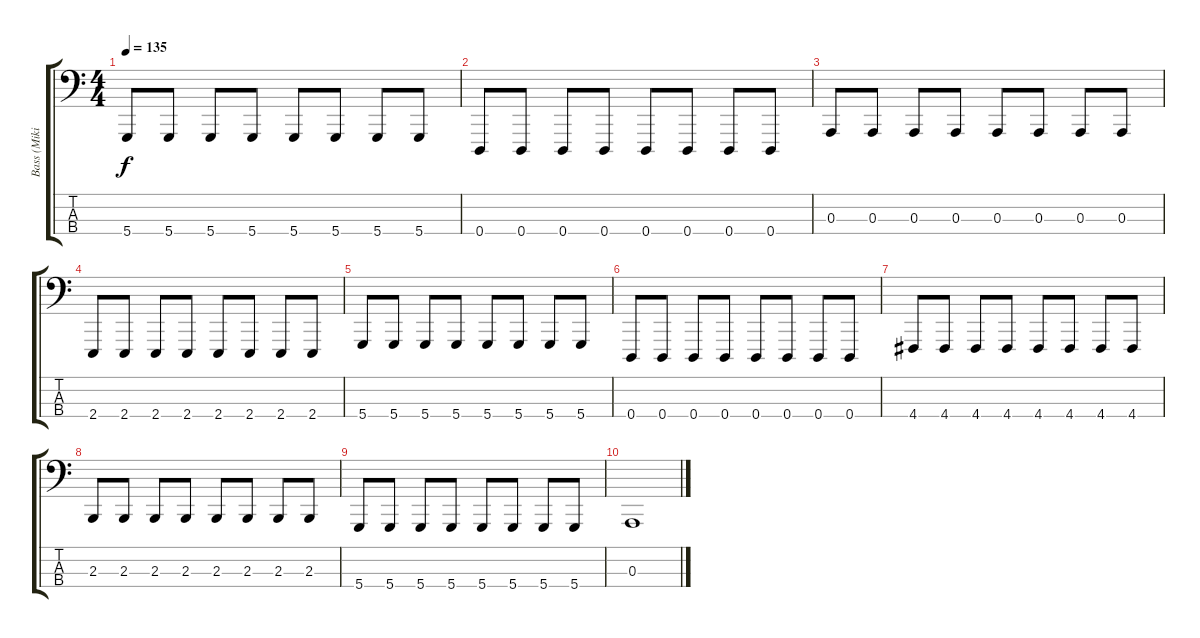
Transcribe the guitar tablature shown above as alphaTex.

\track ("Bass (Miki)" "Bass (Miki") {instrument synthbrass1}
\staff {score tabs}
\tuning (G2 D2 A1 D1) {hide}
\ts (4 4)
\tempo 135
\clef f4
\ks c
5.4.8{dy f} 5.4.8 5.4.8 5.4.8 5.4.8 5.4.8 5.4.8 5.4.8 |
0.4.8 0.4.8 0.4.8 0.4.8 0.4.8 0.4.8 0.4.8 0.4.8 |
0.3.8 0.3.8 0.3.8 0.3.8 0.3.8 0.3.8 0.3.8 0.3.8 |
2.4.8 2.4.8 2.4.8 2.4.8 2.4.8 2.4.8 2.4.8 2.4.8 |
5.4.8 5.4.8 5.4.8 5.4.8 5.4.8 5.4.8 5.4.8 5.4.8 |
0.4.8 0.4.8 0.4.8 0.4.8 0.4.8 0.4.8 0.4.8 0.4.8 |
4.4.8 4.4.8 4.4.8 4.4.8 4.4.8 4.4.8 4.4.8 4.4.8 |
2.3.8 2.3.8 2.3.8 2.3.8 2.3.8 2.3.8 2.3.8 2.3.8 |
5.4.8 5.4.8 5.4.8 5.4.8 5.4.8 5.4.8 5.4.8 5.4.8 |
0.3.1
